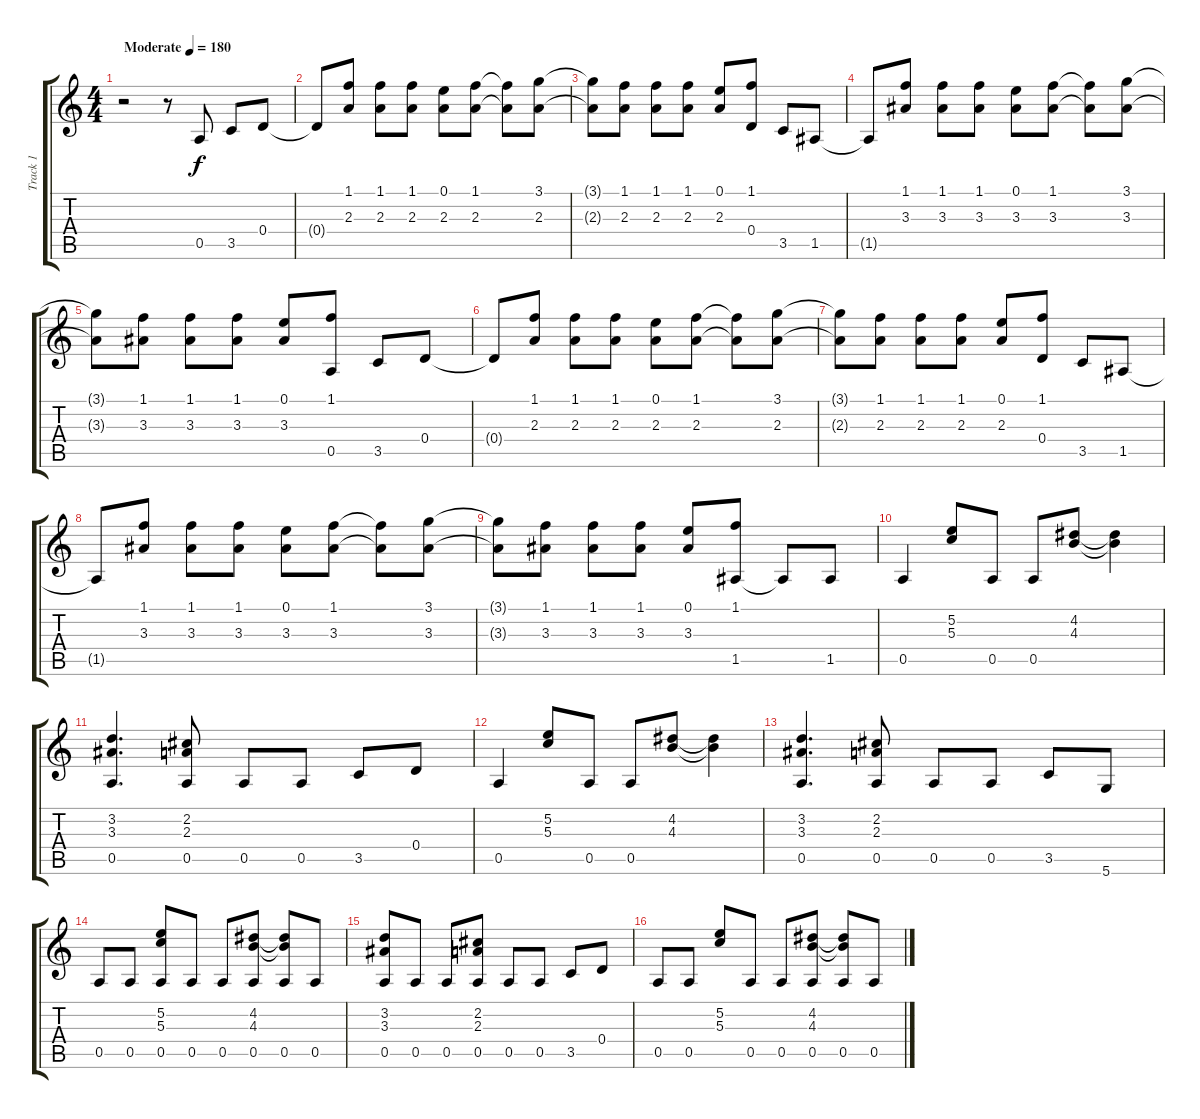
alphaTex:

\track ("Track 1" "Track 1") {instrument acousticguitarsteel}
\staff {score tabs}
\tuning (E4 B3 G3 D3 A2 D2) {hide}
\ts (4 4)
\tempo (180 "Moderate")
\clef g2
\ks c
r.2{dy f instrument acousticguitarsteel} r.8 0.5.8 3.5.8 0.4.8 |
0.4{t}.8 (1.1 2.3).8 (1.1 2.3).8 (1.1 2.3).8 (0.1 2.3).8 (1.1 2.3).8 (1.1{t} 2.3{t}).8 (3.1 2.3).8 |
(3.1{t} 2.3{t}).8 (1.1 2.3).8 (1.1 2.3).8 (1.1 2.3).8 (0.1 2.3).8 (1.1 0.4).8 3.5.8 1.5.8 |
1.5{t}.8 (1.1 3.3).8 (1.1 3.3).8 (1.1 3.3).8 (0.1 3.3).8 (1.1 3.3).8 (1.1{t} 3.3{t}).8 (3.1 3.3).8 |
(3.1{t} 3.3{t}).8 (1.1 3.3).8 (1.1 3.3).8 (1.1 3.3).8 (0.1 3.3).8 (1.1 0.5).8 3.5.8 0.4.8 |
0.4{t}.8 (1.1 2.3).8 (1.1 2.3).8 (1.1 2.3).8 (0.1 2.3).8 (1.1 2.3).8 (1.1{t} 2.3{t}).8 (3.1 2.3).8 |
(3.1{t} 2.3{t}).8 (1.1 2.3).8 (1.1 2.3).8 (1.1 2.3).8 (0.1 2.3).8 (1.1 0.4).8 3.5.8 1.5.8 |
1.5{t}.8 (1.1 3.3).8 (1.1 3.3).8 (1.1 3.3).8 (0.1 3.3).8 (1.1 3.3).8 (1.1{t} 3.3{t}).8 (3.1 3.3).8 |
(3.1{t} 3.3{t}).8 (1.1 3.3).8 (1.1 3.3).8 (1.1 3.3).8 (0.1 3.3).8 (1.1 1.5).8 1.5{t}.8 1.5.8 |
0.5.4 (5.2 5.3).8 0.5.8 0.5.8 (4.2 4.3).8 (4.2{t} 4.3{t}).4 |
(3.2 3.3 0.5).4{d} (2.2 2.3 0.5).8 0.5.8 0.5.8 3.5.8 0.4.8 |
0.5.4 (5.2 5.3).8 0.5.8 0.5.8 (4.2 4.3).8 (4.2{t} 4.3{t}).4 |
(3.2 3.3 0.5).4{d} (2.2 2.3 0.5).8 0.5.8 0.5.8 3.5.8 5.6.8 |
0.5.8 0.5.8 (5.2 5.3 0.5).8 0.5.8 0.5.8 (4.2 4.3 0.5).8 (4.2{t} 4.3{t} 0.5).8 0.5.8 |
(3.2 3.3 0.5).8 0.5.8 0.5.8 (2.2 2.3 0.5).8 0.5.8 0.5.8 3.5.8 0.4.8 |
0.5.8 0.5.8 (5.2 5.3).8 0.5.8 0.5.8 (4.2 4.3 0.5).8 (4.2{t} 4.3{t} 0.5).8 0.5.8
